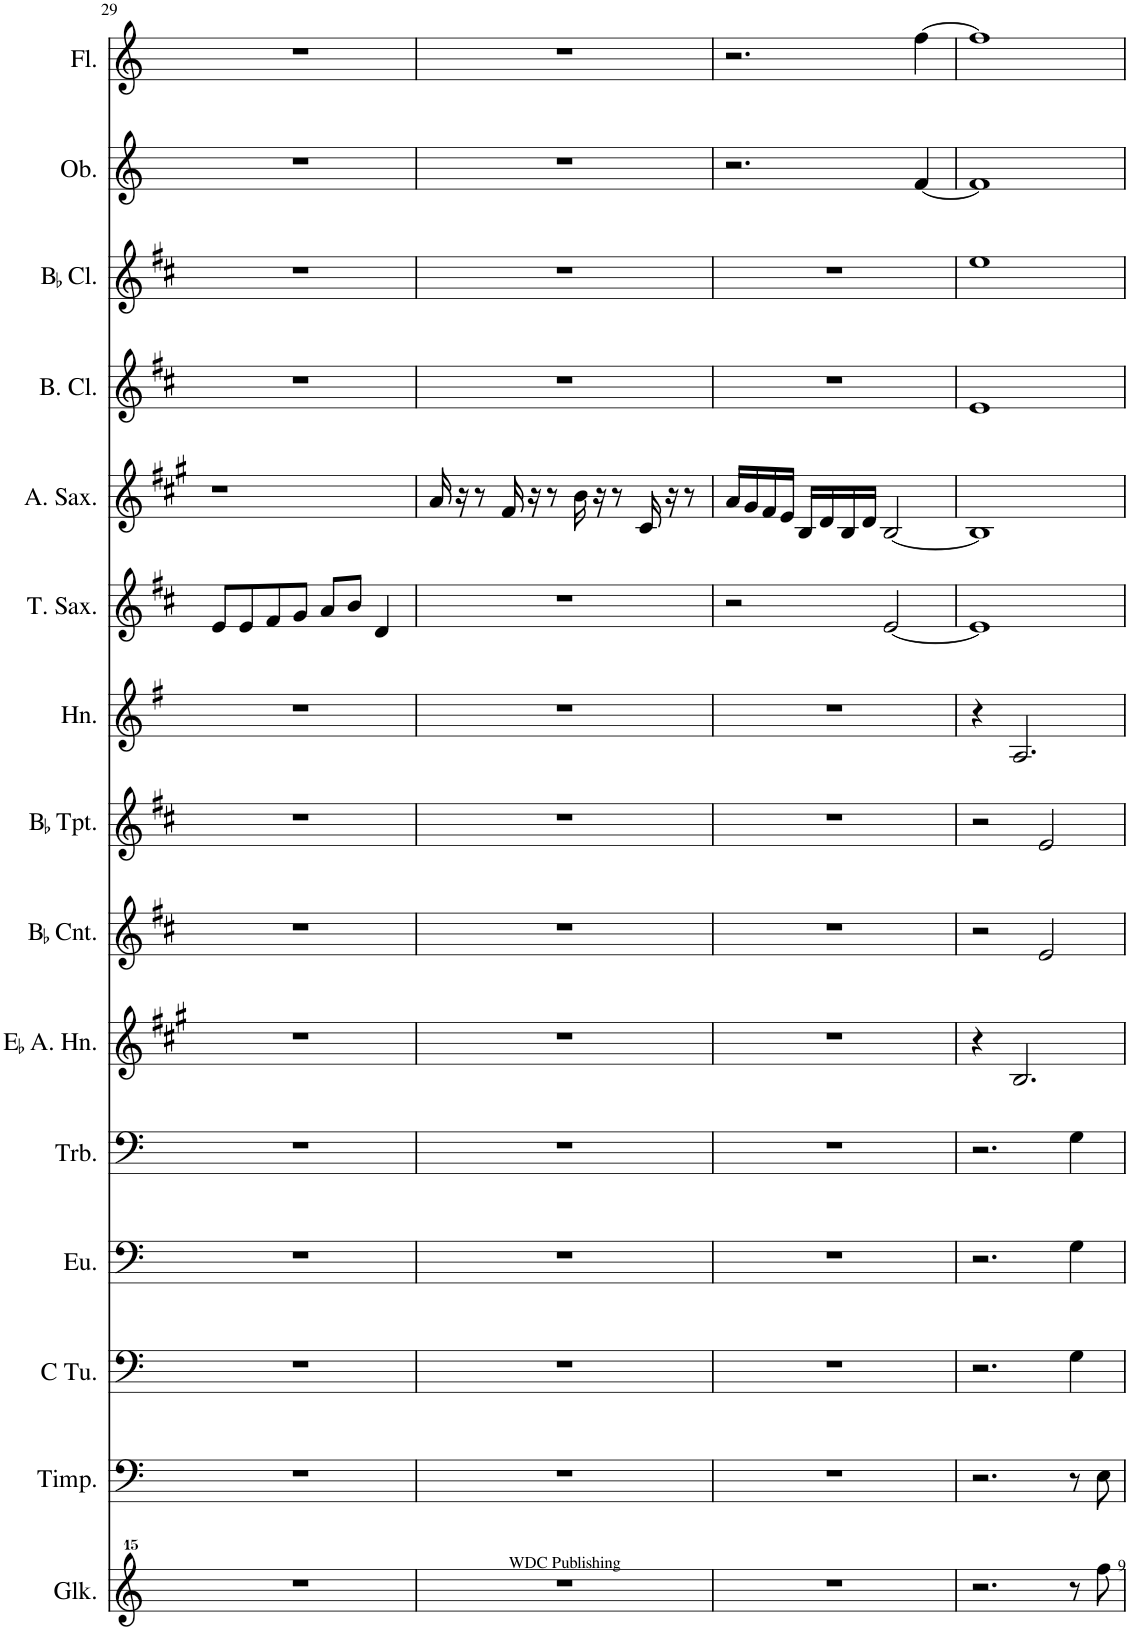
**kern	**kern	**kern	**kern	**kern	**kern	**kern	**kern	**kern	**kern	**kern	**kern	**kern	**kern	**kern
*part15	*part14	*part13	*part12	*part11	*part10	*part9	*part8	*part7	*part6	*part5	*part4	*part3	*part2	*part1
*staff15	*staff14	*staff13	*staff12	*staff11	*staff10	*staff9	*staff8	*staff7	*staff6	*staff5	*staff4	*staff3	*staff2	*staff1
*I"Glockenspiel	*I"Timpani	*I"C Tuba	*I"Euphonium	*I"Trombone	*I"EaccidentalFlat Alto Horn	*I"BaccidentalFlat Cornet	*I"BaccidentalFlat Trumpet	*I"Horn	*I"Tenor Saxophone	*I"Alto Saxophone	*I"Bass Clarinet	*I"BaccidentalFlat Clarinet	*I"Oboe	*I"Flute
*I'Glk.	*I'Timp.	*I'C Tu.	*I'Eu.	*I'Trb.	*I'EaccidentalFlat A. Hn.	*I'BaccidentalFlat Cnt.	*I'BaccidentalFlat Tpt.	*I'Hn.	*I'T. Sax.	*I'A. Sax.	*I'B. Cl.	*I'BaccidentalFlat Cl.	*I'Ob.	*I'Fl.
!!LO:PB:g=z
*clefG^^2	*clefF4	*clefF4	*clefF4	*clefF4	*clefG2	*clefG2	*clefG2	*clefG2	*clefG2	*clefG2	*clefG2	*clefG2	*clefG2	*clefG2
*	*	*	*	*	*Trd5c9	*Trd1c2	*Trd1c2	*Trd4c7	*Trd8c14	*Trd5c9	*Trd8c14	*Trd1c2	*	*
*k[]	*k[]	*k[]	*k[]	*k[]	*k[f#c#g#]	*k[f#c#]	*k[f#c#]	*k[f#]	*k[f#c#]	*k[f#c#g#]	*k[f#c#]	*k[f#c#]	*k[]	*k[]
*M4/4	*M4/4	*M4/4	*M4/4	*M4/4	*M4/4	*M4/4	*M4/4	*M4/4	*M4/4	*M4/4	*M4/4	*M4/4	*M4/4	*M4/4
=29	=29	=29	=29	=29	=29	=29	=29	=29	=29	=29	=29	=29	=29	=29
1r	1r	1r	1r	1r	1r	1r	1r	1r	8e/L	1r	1r	1r	1r	1r
.	.	.	.	.	.	.	.	.	8e/	.	.	.	.	.
.	.	.	.	.	.	.	.	.	8f#/	.	.	.	.	.
.	.	.	.	.	.	.	.	.	8g/J	.	.	.	.	.
.	.	.	.	.	.	.	.	.	8a/L	.	.	.	.	.
.	.	.	.	.	.	.	.	.	8b/J	.	.	.	.	.
.	.	.	.	.	.	.	.	.	4d/	.	.	.	.	.
=30	=30	=30	=30	=30	=30	=30	=30	=30	=30	=30	=30	=30	=30	=30
1r	1r	1r	1r	1r	1r	1r	1r	1r	1r	16a/	1r	1r	1r	1r
.	.	.	.	.	.	.	.	.	.	16r	.	.	.	.
.	.	.	.	.	.	.	.	.	.	8r	.	.	.	.
.	.	.	.	.	.	.	.	.	.	16f#/	.	.	.	.
.	.	.	.	.	.	.	.	.	.	16r	.	.	.	.
.	.	.	.	.	.	.	.	.	.	8r	.	.	.	.
.	.	.	.	.	.	.	.	.	.	16b\	.	.	.	.
.	.	.	.	.	.	.	.	.	.	16r	.	.	.	.
.	.	.	.	.	.	.	.	.	.	8r	.	.	.	.
.	.	.	.	.	.	.	.	.	.	16c#/	.	.	.	.
.	.	.	.	.	.	.	.	.	.	16r	.	.	.	.
.	.	.	.	.	.	.	.	.	.	8r	.	.	.	.
=31	=31	=31	=31	=31	=31	=31	=31	=31	=31	=31	=31	=31	=31	=31
1r	1r	1r	1r	1r	1r	1r	1r	1r	2r	16a/LL	1r	1r	2.r	2.r
.	.	.	.	.	.	.	.	.	.	16g#/	.	.	.	.
.	.	.	.	.	.	.	.	.	.	16f#/	.	.	.	.
.	.	.	.	.	.	.	.	.	.	16e/JJ	.	.	.	.
.	.	.	.	.	.	.	.	.	.	16B/LL	.	.	.	.
.	.	.	.	.	.	.	.	.	.	16d/	.	.	.	.
.	.	.	.	.	.	.	.	.	.	16B/	.	.	.	.
.	.	.	.	.	.	.	.	.	.	16d/JJ	.	.	.	.
.	.	.	.	.	.	.	.	.	[2e/	[2B/	.	.	.	.
.	.	.	.	.	.	.	.	.	.	.	.	.	[4f/	[4ff\
=32	=32	=32	=32	=32	=32	=32	=32	=32	=32	=32	=32	=32	=32	=32
2.r	2.r	2.r	2.r	2.r	4r	2r	2r	4r	1e]	1B]	1e	1ee	1f]	1ff]
.	.	.	.	.	2.B/	.	.	2.A/	.	.	.	.	.	.
.	.	.	.	.	.	2e/	2e/	.	.	.	.	.	.	.
8r	8r	4G\	4G\	4G\	.	.	.	.	.	.	.	.	.	.
8ffff\	8E\	.	.	.	.	.	.	.	.	.	.	.	.	.
=	=	=	=	=	=	=	=	=	=	=	=	=	=	=
*-	*-	*-	*-	*-	*-	*-	*-	*-	*-	*-	*-	*-	*-	*-
